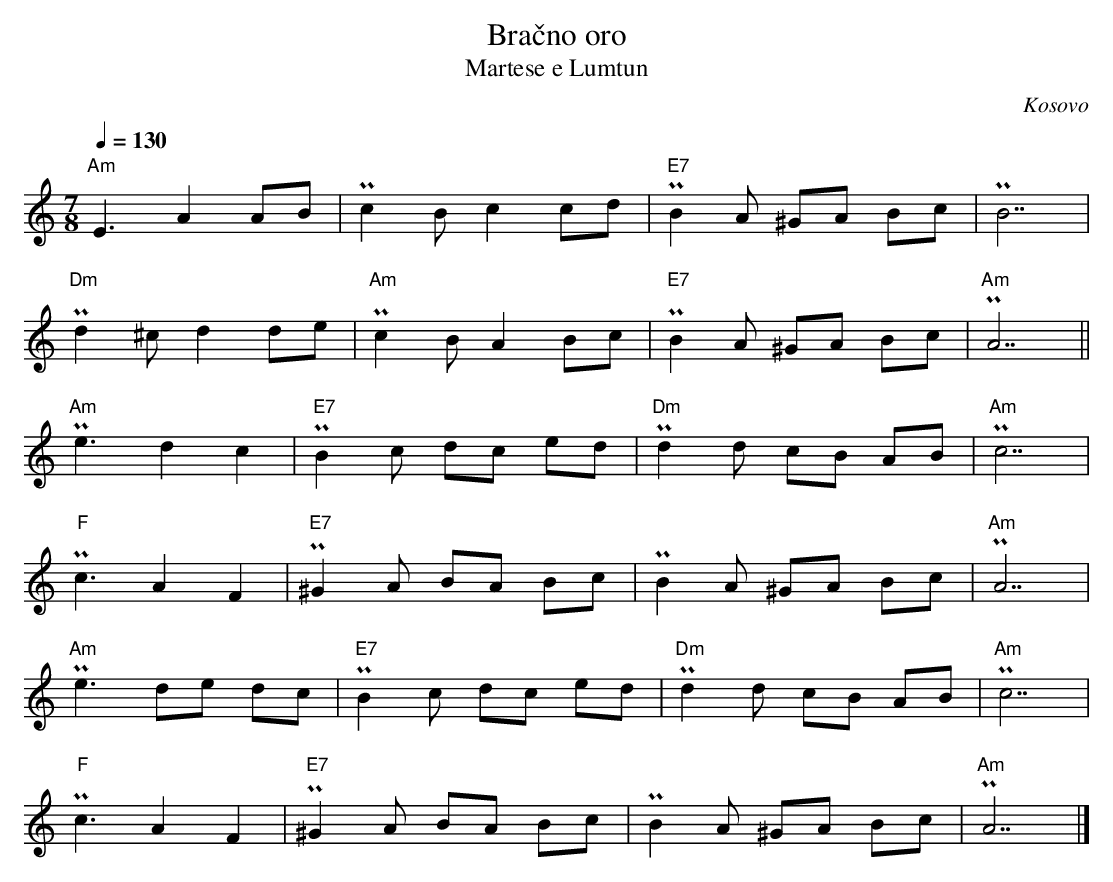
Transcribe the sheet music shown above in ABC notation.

X:1
T:Bra\vcno oro
T:Martese e Lumtun
O:Kosovo
Q:1/4=130
M:7/8
L:1/8
K:Am
"Am"E3 A2 AB | Pc2B c2 cd | "E7"PB2A ^GA Bc | PB7 |
"Dm"Pd2^c d2 de | "Am"Pc2B A2 Bc | "E7"PB2A ^GA Bc | "Am"PA7 ||
"Am"Pe3 d2 c2 | "E7"PB2c dc ed | "Dm"Pd2d cB AB | "Am"Pc7 |
"F"Pc3 A2 F2 | "E7"P^G2A BA Bc | PB2A ^GA Bc | "Am"PA7 |
"Am"Pe3 de dc | "E7"PB2c dc ed | "Dm"Pd2d cB AB | "Am"Pc7 |
"F"Pc3 A2 F2 | "E7"P^G2A BA Bc | PB2A ^GA Bc | "Am"PA7 |]
